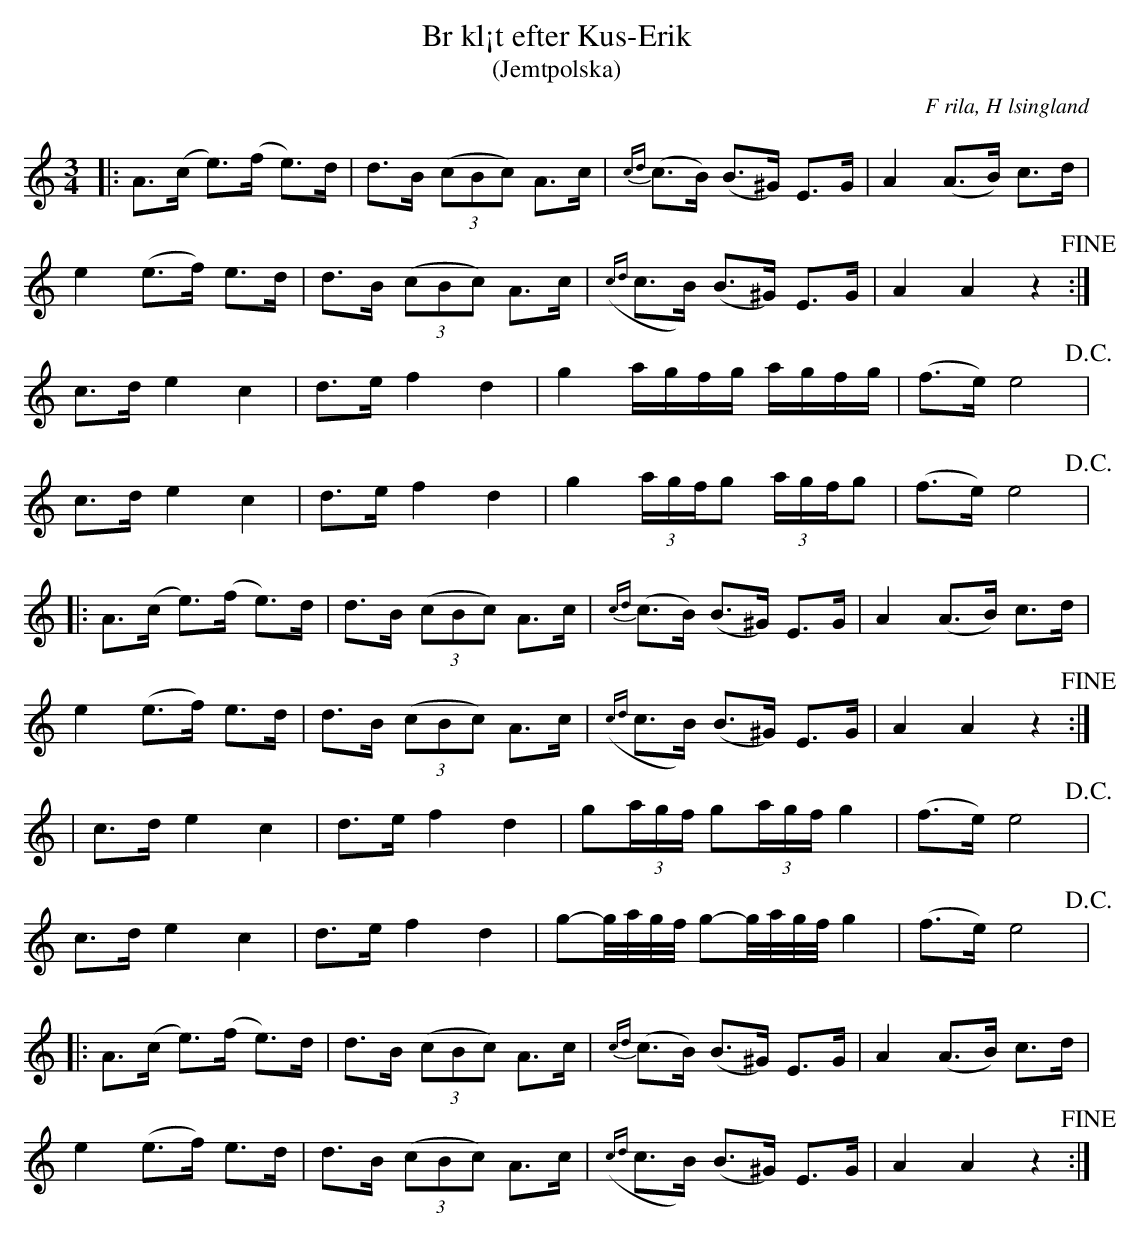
X:1
T: Br kl¡t efter Kus-Erik
T: (Jemtpolska)
O: F rila, H lsingland
M: 3/4
L: 1/8
K: Am
|:A>(c e>)(f e)>d | d>B ((3cBc) A>c | {cd}(c>B) (B>^G)   E>G      | A2    (A>B) c>d  |
e2   (e>f) e>d  | d>B ((3cBc) A>c | ({cd}c>B)    (B>^G)   E>G      | A2    A2    z2  !fine! :|
K: C
c>d  e2    c2   | d>e f2      d2  | g2        a/g/f/g/ a/g/f/g/ | (f>e) e4 !D.C.!       |
c>d  e2    c2   | d>e f2      d2  | g2        (3a/g/f/g (3a/g/f/g | (f>e) e4 !D.C.!       |
|:A>(c e>)(f e)>d | d>B ((3cBc) A>c | {cd}(c>B) (B>^G)   E>G      | A2    (A>B) c>d  |
e2   (e>f) e>d  | d>B ((3cBc) A>c | ({cd}c>B)    (B>^G)   E>G      | A2    A2    z2  !fine! :|
K: C
|c>d  e2    c2   | d>e f2      d2  | g(3a/g/f/        g(3a/g/f/ g2 | (f>e) e4 !D.C.!       |
c>d  e2    c2   | d>e f2      d2  | g-g//a//g//f//        g-g//a//g//f// g2  | (f>e) e4 !D.C.!       |
|:A>(c e>)(f e)>d | d>B ((3cBc) A>c | {cd}(c>B) (B>^G)   E>G      | A2    (A>B) c>d  |
e2   (e>f) tre>d  | d>B ((3cBc) trA>c | ({cd}c>B)    (B>^G)   E>G      | A2    A2    z2  !fine! :|
